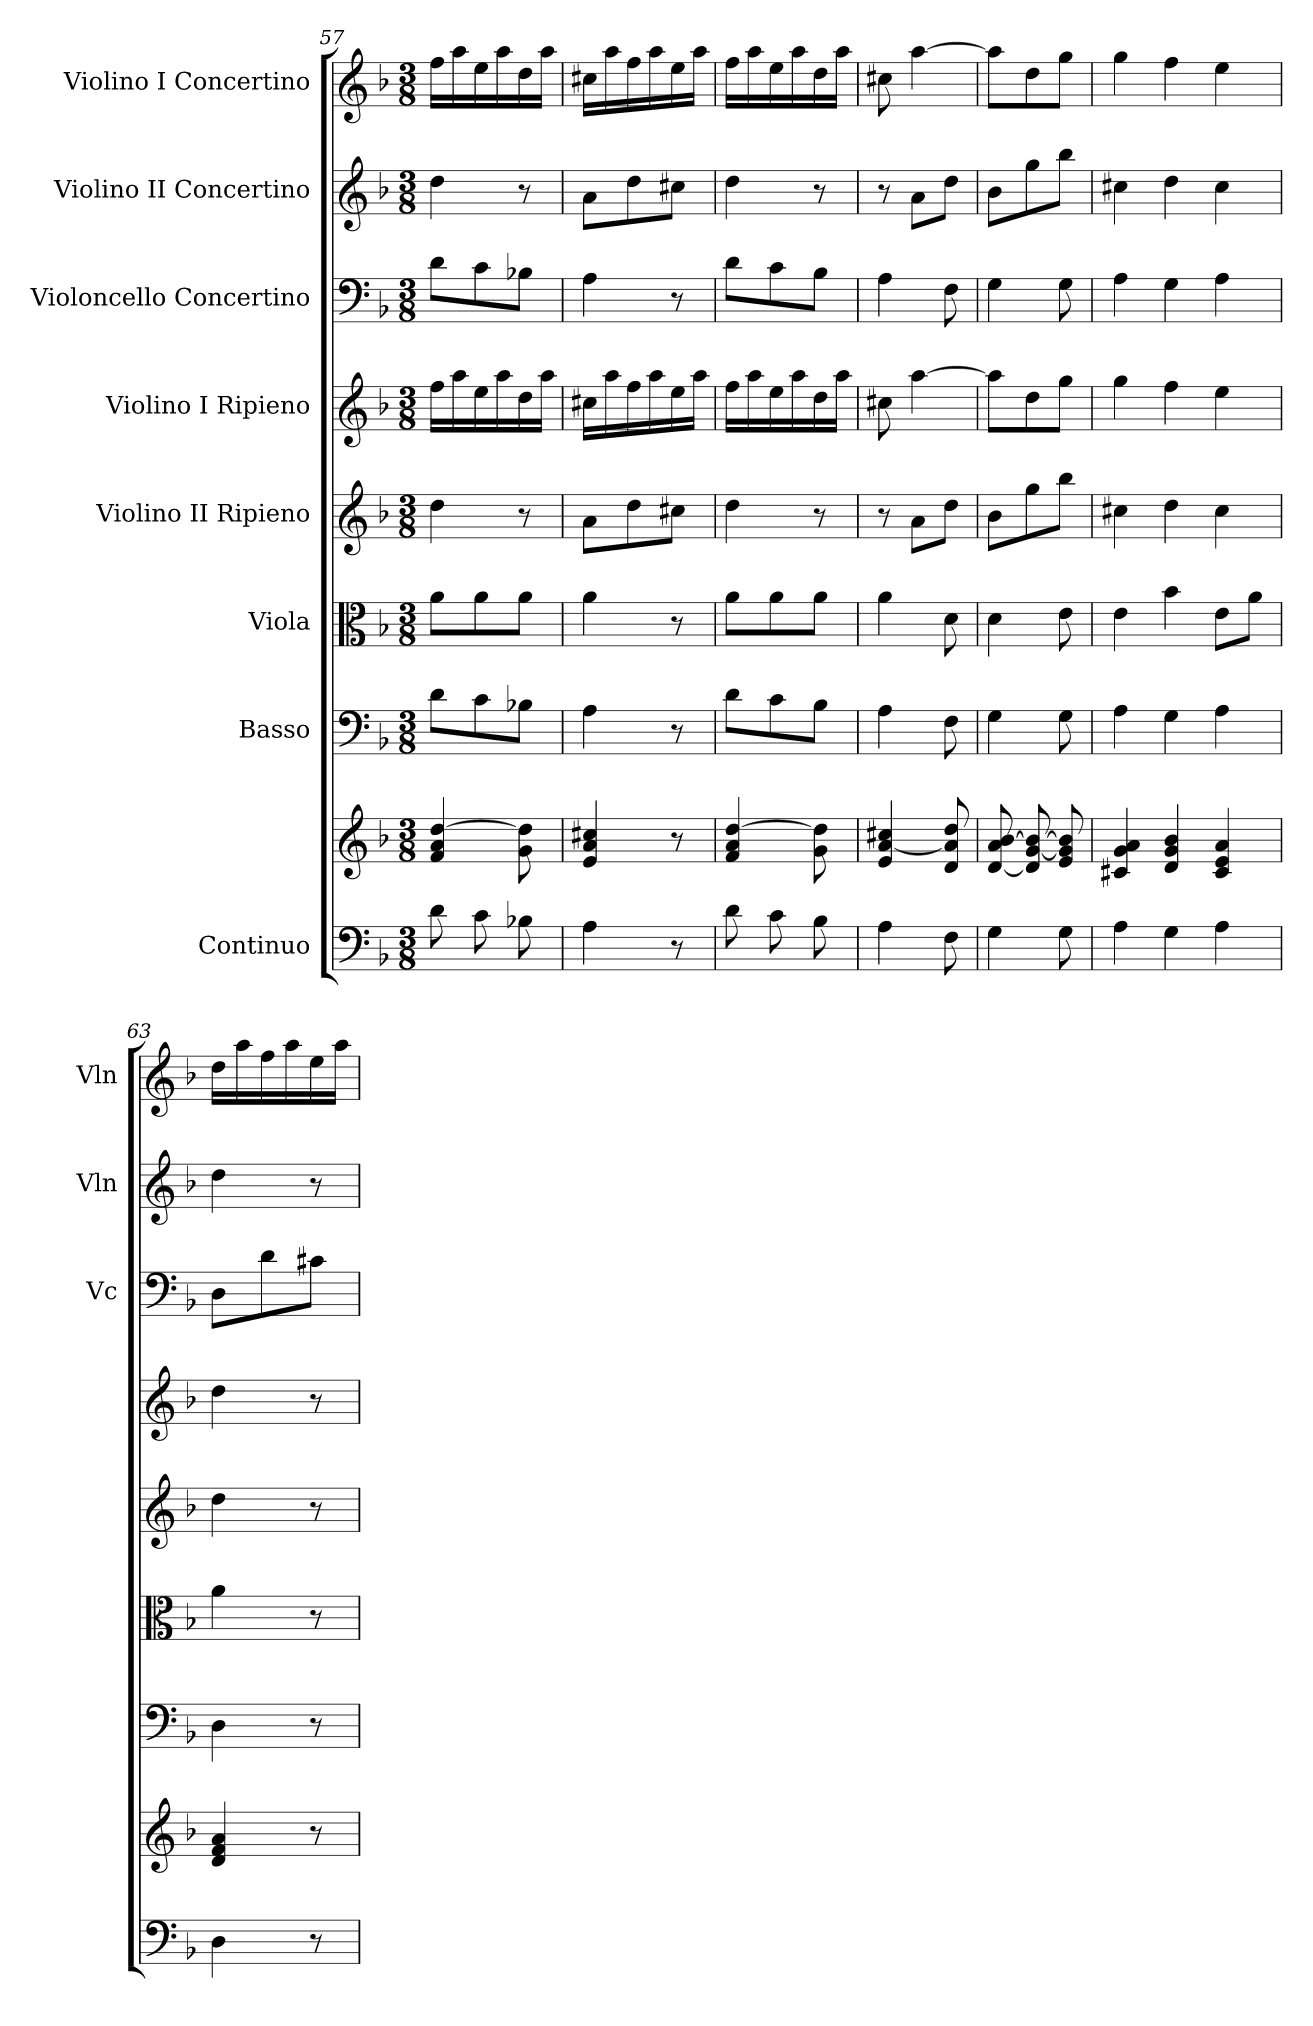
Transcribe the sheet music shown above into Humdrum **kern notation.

**kern	**kern	**kern	**kern	**kern	**kern	**kern	**kern	**kern
*part8	*part8	*part7	*part6	*part5	*part4	*part3	*part2	*part1
*staff9	*staff8	*staff7	*staff6	*staff5	*staff4	*staff3	*staff2	*staff1
*I"Continuo	*	*I"Basso	*I"Viola	*I"Violino II Ripieno	*I"Violino I Ripieno	*I"Violoncello Concertino	*I"Violino II Concertino	*I"Violino I Concertino
*	*	*	*	*	*	*I'Vc	*I'Vln	*I'Vln
*clefF4	*clefG2	*clefF4	*clefC3	*clefG2	*clefG2	*clefF4	*clefG2	*clefG2
*k[b-]	*k[b-]	*k[b-]	*k[b-]	*k[b-]	*k[b-]	*k[b-]	*k[b-]	*k[b-]
*M3/8	*M3/8	*M3/8	*M3/8	*M3/8	*M3/8	*M3/8	*M3/8	*M3/8
=57	=57	=57	=57	=57	=57	=57	=57	=57
8d\	4f/ 4a/ [4dd/	8d\L	8a\L	4dd\	16ff\LL	8d\L	4dd\	16ff\LL
.	.	.	.	.	16aa\	.	.	16aa\
8c\	.	8c\	8a\	.	16ee\	8c\	.	16ee\
.	.	.	.	.	16aa\	.	.	16aa\
8B-X\	8g\ 8dd\]	8B-X\J	8a\J	8r	16dd\	8B-X\J	8r	16dd\
.	.	.	.	.	16aa\JJ	.	.	16aa\JJ
=58	=58	=58	=58	=58	=58	=58	=58	=58
4A\	4e/ 4a/ 4cc#X/	4A\	4a\	8a\L	16cc#X\LL	4A\	8a\L	16cc#X\LL
.	.	.	.	.	16aa\	.	.	16aa\
.	.	.	.	8dd\	16ff\	.	8dd\	16ff\
.	.	.	.	.	16aa\	.	.	16aa\
8r	8r	8r	8r	8cc#X\J	16ee\	8r	8cc#X\J	16ee\
.	.	.	.	.	16aa\JJ	.	.	16aa\JJ
=59	=59	=59	=59	=59	=59	=59	=59	=59
8d\	4f/ 4a/ [4dd/	8d\L	8a\L	4dd\	16ff\LL	8d\L	4dd\	16ff\LL
.	.	.	.	.	16aa\	.	.	16aa\
8c\	.	8c\	8a\	.	16ee\	8c\	.	16ee\
.	.	.	.	.	16aa\	.	.	16aa\
8B-\	8g\ 8dd\]	8B-\J	8a\J	8r	16dd\	8B-\J	8r	16dd\
.	.	.	.	.	16aa\JJ	.	.	16aa\JJ
=60	=60	=60	=60	=60	=60	=60	=60	=60
4A\	4e/ [4a/ 4cc#X/	4A\	4a\	8r	8cc#X\	4A\	8r	8cc#X\
.	.	.	.	8a\L	[4aa\	.	8a\L	[4aa\
8F\	8d/ 8a/] 8dd/	8F\	8d\	8dd\J	.	8F\	8dd\J	.
!!LO:PB:g=z
=61	=61	=61	=61	=61	=61	=61	=61	=61
4G\	[8d/ 8a/ [8b-/	4G\	4d\	8b-\L	8aa\L]	4G\	8b-\L	8aa\L]
.	8d/] [8g/ 8b-/_	.	.	8gg\	8dd\	.	8gg\	8dd\
8G\	8e/ 8g/] 8b-/]	8G\	8e\	8bb-\J	8gg\J	8G\	8bb-\J	8gg\J
=62	=62	=62	=62	=62	=62	=62	=62	=62
4A\	4c#X/ 4g/ 4a/	4A\	4e\	4cc#X\	4gg\	4A\	4cc#X\	4gg\
4G\	4d/ 4g/ 4b-/	4G\	4b-\	4dd\	4ff\	4G\	4dd\	4ff\
4A\	4c#/ 4e/ 4a/	4A\	8e\L	4cc#\	4ee\	4A\	4cc#\	4ee\
.	.	.	8a\J	.	.	.	.	.
=63	=63	=63	=63	=63	=63	=63	=63	=63
4D\	4d/ 4f/ 4a/	4D\	4a\	4dd\	4dd\	8D\L	4dd\	16dd\LL
.	.	.	.	.	.	.	.	16aa\
.	.	.	.	.	.	8d\	.	16ff\
.	.	.	.	.	.	.	.	16aa\
8r	8r	8r	8r	8r	8r	8c#X\J	8r	16ee\
.	.	.	.	.	.	.	.	16aa\JJ
=	=	=	=	=	=	=	=	=
*-	*-	*-	*-	*-	*-	*-	*-	*-
